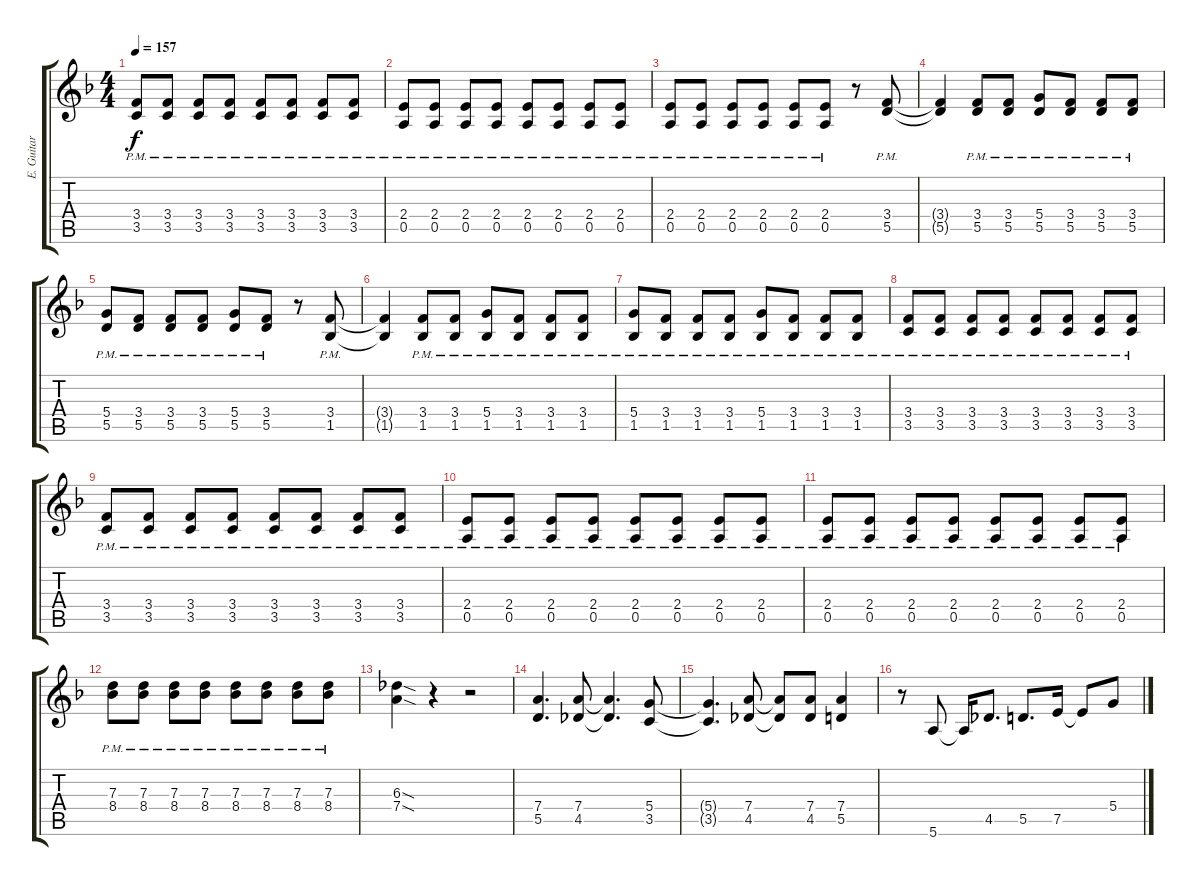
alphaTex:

\track ("E. Guitar I" "E. Guitar ") {instrument electricguitarjazz}
\staff {score tabs}
\tuning (E4 B3 G3 D3 A2 E2) {hide}
\ts (4 4)
\tempo 157
\clef g2
\ks f
(3.4{pm} 3.5{pm}).8{dy f} (3.4{pm} 3.5{pm}).8 (3.4{pm} 3.5{pm}).8 (3.4{pm} 3.5{pm}).8 (3.4{pm} 3.5{pm}).8 (3.4{pm} 3.5{pm}).8 (3.4{pm} 3.5{pm}).8 (3.4{pm} 3.5{pm}).8 |
(2.4{pm} 0.5{pm}).8 (2.4{pm} 0.5{pm}).8 (2.4{pm} 0.5{pm}).8 (2.4{pm} 0.5{pm}).8 (2.4{pm} 0.5{pm}).8 (2.4{pm} 0.5{pm}).8 (2.4{pm} 0.5{pm}).8 (2.4{pm} 0.5{pm}).8 |
(2.4{pm} 0.5{pm}).8 (2.4{pm} 0.5{pm}).8 (2.4{pm} 0.5{pm}).8 (2.4{pm} 0.5{pm}).8 (2.4{pm} 0.5{pm}).8 (2.4{pm} 0.5{pm}).8 r.8 (3.4{pm} 5.5{pm}).8 |
(3.4{t} 5.5{t}).4 (3.4{pm} 5.5{pm}).8 (3.4{pm} 5.5{pm}).8 (5.4{pm} 5.5{pm}).8 (3.4{pm} 5.5{pm}).8 (3.4{pm} 5.5{pm}).8 (3.4{pm} 5.5{pm}).8 |
(5.4{pm} 5.5{pm}).8 (3.4{pm} 5.5{pm}).8 (3.4{pm} 5.5{pm}).8 (3.4{pm} 5.5{pm}).8 (5.4{pm} 5.5{pm}).8 (3.4{pm} 5.5{pm}).8 r.8 (3.4{pm} 1.5{pm}).8 |
(3.4{t} 1.5{t}).4 (3.4{pm} 1.5{pm}).8 (3.4{pm} 1.5{pm}).8 (5.4{pm} 1.5{pm}).8 (3.4{pm} 1.5{pm}).8 (3.4{pm} 1.5{pm}).8 (3.4{pm} 1.5{pm}).8 |
(5.4{pm} 1.5{pm}).8 (3.4{pm} 1.5{pm}).8 (3.4{pm} 1.5{pm}).8 (3.4{pm} 1.5{pm}).8 (5.4{pm} 1.5{pm}).8 (3.4{pm} 1.5{pm}).8 (3.4{pm} 1.5{pm}).8 (3.4{pm} 1.5{pm}).8 |
(3.4{pm} 3.5{pm}).8 (3.4{pm} 3.5{pm}).8 (3.4{pm} 3.5{pm}).8 (3.4{pm} 3.5{pm}).8 (3.4{pm} 3.5{pm}).8 (3.4{pm} 3.5{pm}).8 (3.4{pm} 3.5{pm}).8 (3.4{pm} 3.5{pm}).8 |
(3.4{pm} 3.5{pm}).8 (3.4{pm} 3.5{pm}).8 (3.4{pm} 3.5{pm}).8 (3.4{pm} 3.5{pm}).8 (3.4{pm} 3.5{pm}).8 (3.4{pm} 3.5{pm}).8 (3.4{pm} 3.5{pm}).8 (3.4{pm} 3.5{pm}).8 |
(2.4{pm} 0.5{pm}).8 (2.4{pm} 0.5{pm}).8 (2.4{pm} 0.5{pm}).8 (2.4{pm} 0.5{pm}).8 (2.4{pm} 0.5{pm}).8 (2.4{pm} 0.5{pm}).8 (2.4{pm} 0.5{pm}).8 (2.4{pm} 0.5{pm}).8 |
(2.4{pm} 0.5{pm}).8 (2.4{pm} 0.5{pm}).8 (2.4{pm} 0.5{pm}).8 (2.4{pm} 0.5{pm}).8 (2.4{pm} 0.5{pm}).8 (2.4{pm} 0.5{pm}).8 (2.4{pm} 0.5{pm}).8 (2.4{pm} 0.5{pm}).8 |
(7.3{pm} 8.4{pm}).8 (7.3{pm} 8.4{pm}).8 (7.3{pm} 8.4{pm}).8 (7.3{pm} 8.4{pm}).8 (7.3{pm} 8.4{pm}).8 (7.3{pm} 8.4{pm}).8 (7.3{pm} 8.4{pm}).8 (7.3{pm} 8.4{pm}).8 |
(6.3{sod} 7.4{sod}).4 r.4 r.2 |
(7.4 5.5).4{d} (7.4 4.5).8 (7.4{t} 4.5{t}).4{d} (5.4 3.5).8 |
(5.4{t} 3.5{t}).4{d} (7.4 4.5).8 (7.4{t} 4.5{t}).8 (7.4 4.5).8 (7.4 5.5).4 |
r.8 5.6.8 5.6{t}.16 4.5.8{d} 5.5.8{d} 7.5.16 7.5{t}.8 5.4.8
